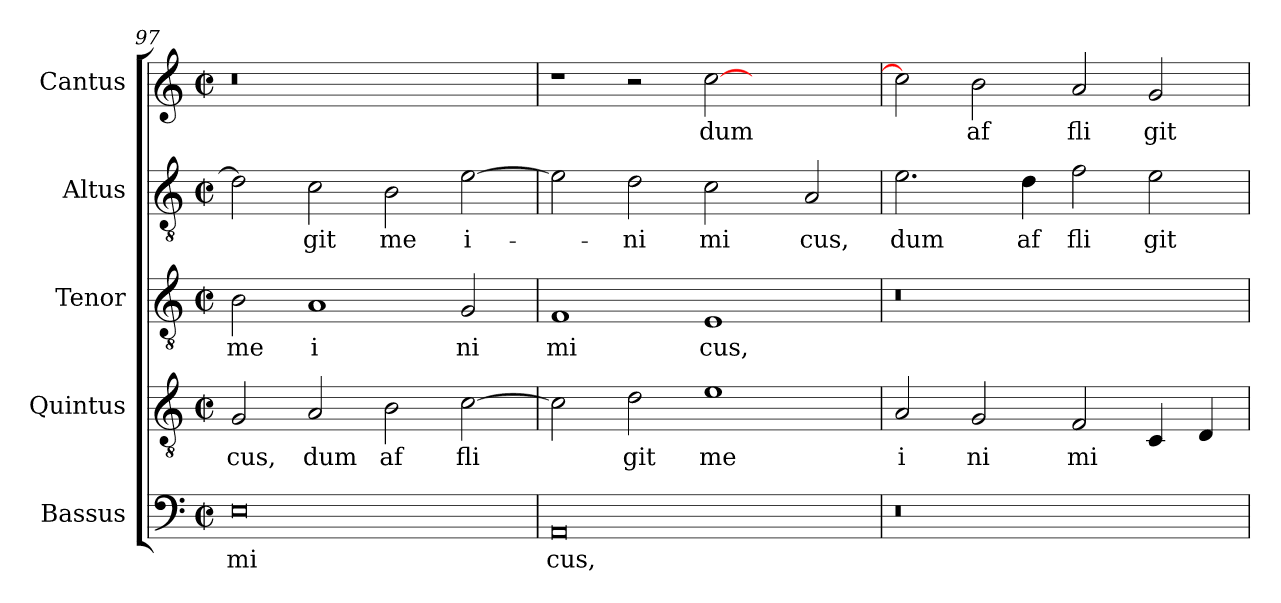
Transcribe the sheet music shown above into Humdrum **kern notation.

**kern	**text	**kern	**text	**kern	**text	**kern	**text	**kern	**text
*part5	*part5	*part4	*part4	*part3	*part3	*part2	*part2	*part1	*part1
*staff5	*staff5	*staff4	*staff4	*staff3	*staff3	*staff2	*staff2	*staff1	*staff1
*I"Bassus	*	*I"Quintus	*	*I"Tenor	*	*I"Altus	*	*I"Cantus	*
*clefF4	*	*clefGv2	*	*clefGv2	*	*clefGv2	*	*clefG2	*
*M2/2	*	*M2/2	*	*M2/2	*	*M2/2	*	*M2/2	*
*met(c|)	*	*met(c|)	*	*met(c|)	*	*met(c|)	*	*met(c|)	*
=97	=97	=97	=97	=97	=97	=97	=97	=97	=97
!	!LO:LY:b:cj	!	!LO:LY:b:cj	!	!LO:LY:b:cj	!	!	!	!
0E	mi	2G/	cus,	2B\	me	2d\]	.	0r	.
!	!	!	!LO:LY:b:cj	!	!LO:LY:b:cj	!	!LO:LY:b:cj	!	!
.	.	2A/	dum	1A	i	2c\	-git	.	.
!	!	!	!LO:LY:b:cj	!	!	!	!LO:LY:b:cj	!	!
.	.	2B\	af	.	.	2B\	me	.	.
!	!	!	!LO:LY:b:cj	!	!LO:LY:b:cj	!	!LO:LY:b:rj	!	!
.	.	[<2c\	fli	2G/	ni	[>2e\	i-	.	.
!!LO:LB:g=z
=98	=98	=98	=98	=98	=98	=98	=98	=98	=98
!	!LO:LY:b:cj	!	!	!	!LO:LY:b:cj	!	!	!LO:N:vis=1	!
0AA	cus,	2c\]	.	1F	mi	2e\]	.	2r	.
!	!	!	!LO:LY:b:cj	!	!	!	!LO:LY:b:cj	!	!
.	.	2d\	git	.	.	2d\	-ni	2r	.
!	!	!	!LO:LY:b:cj	!	!LO:LY:b:cj	!	!LO:LY:b:cj	!LO:N:vis=2	!LO:LY:b
.	.	1e	me	1E	cus,	2c\	mi	[>4cc\	dum
.	.	.	.	.	.	.	.	2.ryy	.
!	!	!	!	!	!	!	!LO:LY:b:cj	!	!
.	.	.	.	.	.	2A/	cus,	.	.
=99	=99	=99	=99	=99	=99	=99	=99	=99	=99
!	!	!	!LO:LY:b:cj	!	!	!	!LO:LY:b:cj	!	!
0r	.	2A/	i	0r	.	2.e\	dum	2cc\]	.
!	!	!	!LO:LY:b:cj	!	!	!	!	!	!LO:LY:b:cj
.	.	2G/	ni	.	.	.	.	2b\	af
!	!	!	!	!	!	!	!LO:LY:b:cj	!	!
.	.	.	.	.	.	4d\	af	.	.
!	!	!	!LO:LY:b	!	!	!	!LO:LY:b:cj	!	!LO:LY:b:cj
.	.	2F/	mi	.	.	2f\	fli	2a/	fli
!	!	!	!	!	!	!	!LO:LY:b:cj	!	!LO:LY:b:cj
.	.	4C/	.	.	.	2e\	git	2g/	git
.	.	4D/	.	.	.	.	.	.	.
=	=	=	=	=	=	=	=	=	=
*-	*-	*-	*-	*-	*-	*-	*-	*-	*-
